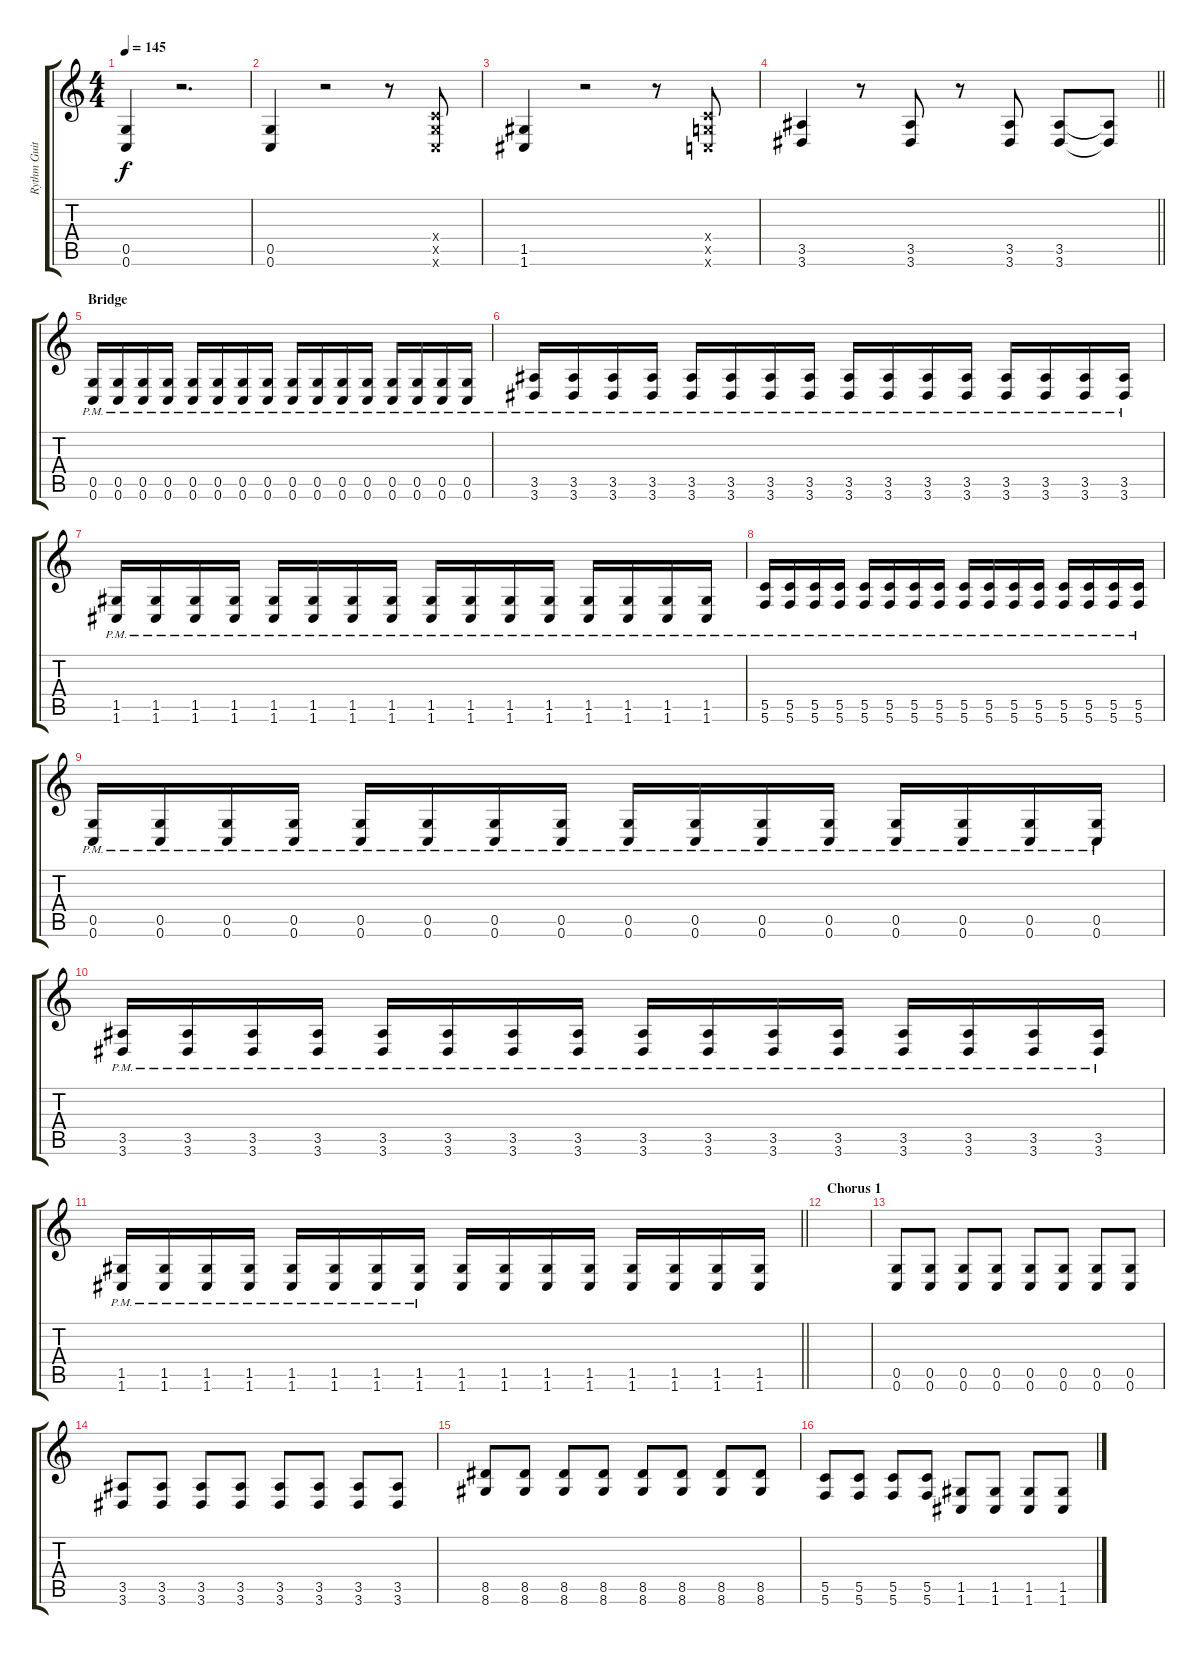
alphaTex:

\track ("Rythm Guitar (Sugi)" "Rythm Guit") {instrument distortionguitar}
\staff {score tabs}
\tuning (D4 A3 F3 C3 G2 C2) {hide}
\ts (4 4)
\tempo 145
\clef g2
\ks c
(0.5 0.6).4{dy f} r.2{d} |
(0.5 0.6).4 r.2 r.8 (0.4{x} 0.5{x} 0.6{x}).8 |
(1.5 1.6).4 r.2 r.8 (0.4{x} 0.5{x} 0.6{x}).8 |
\barLineRight lightlight
(3.5 3.6).4 r.8 (3.5 3.6).8 r.8 (3.5 3.6).8 (3.5 3.6).8 (3.5{t} 3.6{t}).8 |
\section ("" "Bridge")
(0.5{pm} 0.6{pm}).16 (0.5{pm} 0.6{pm}).16 (0.5{pm} 0.6{pm}).16 (0.5{pm} 0.6{pm}).16 (0.5{pm} 0.6{pm}).16 (0.5{pm} 0.6{pm}).16 (0.5{pm} 0.6{pm}).16 (0.5{pm} 0.6{pm}).16 (0.5{pm} 0.6{pm}).16 (0.5{pm} 0.6{pm}).16 (0.5{pm} 0.6{pm}).16 (0.5{pm} 0.6{pm}).16 (0.5{pm} 0.6{pm}).16 (0.5{pm} 0.6{pm}).16 (0.5{pm} 0.6{pm}).16 (0.5{pm} 0.6{pm}).16 |
(3.5{pm} 3.6{pm}).16 (3.5{pm} 3.6{pm}).16 (3.5{pm} 3.6{pm}).16 (3.5{pm} 3.6{pm}).16 (3.5{pm} 3.6{pm}).16 (3.5{pm} 3.6{pm}).16 (3.5{pm} 3.6{pm}).16 (3.5{pm} 3.6{pm}).16 (3.5{pm} 3.6{pm}).16 (3.5{pm} 3.6{pm}).16 (3.5{pm} 3.6{pm}).16 (3.5{pm} 3.6{pm}).16 (3.5{pm} 3.6{pm}).16 (3.5{pm} 3.6{pm}).16 (3.5{pm} 3.6{pm}).16 (3.5{pm} 3.6{pm}).16 |
(1.5{pm} 1.6{pm}).16 (1.5{pm} 1.6{pm}).16 (1.5{pm} 1.6{pm}).16 (1.5{pm} 1.6{pm}).16 (1.5{pm} 1.6{pm}).16 (1.5{pm} 1.6{pm}).16 (1.5{pm} 1.6{pm}).16 (1.5{pm} 1.6{pm}).16 (1.5{pm} 1.6{pm}).16 (1.5{pm} 1.6{pm}).16 (1.5{pm} 1.6{pm}).16 (1.5{pm} 1.6{pm}).16 (1.5{pm} 1.6{pm}).16 (1.5{pm} 1.6{pm}).16 (1.5{pm} 1.6{pm}).16 (1.5{pm} 1.6{pm}).16 |
(5.5{pm} 5.6{pm}).16 (5.5{pm} 5.6{pm}).16 (5.5{pm} 5.6{pm}).16 (5.5{pm} 5.6{pm}).16 (5.5{pm} 5.6{pm}).16 (5.5{pm} 5.6{pm}).16 (5.5{pm} 5.6{pm}).16 (5.5{pm} 5.6{pm}).16 (5.5{pm} 5.6{pm}).16 (5.5{pm} 5.6{pm}).16 (5.5{pm} 5.6{pm}).16 (5.5{pm} 5.6{pm}).16 (5.5{pm} 5.6{pm}).16 (5.5{pm} 5.6{pm}).16 (5.5{pm} 5.6{pm}).16 (5.5{pm} 5.6{pm}).16 |
(0.5{pm} 0.6{pm}).16 (0.5{pm} 0.6{pm}).16 (0.5{pm} 0.6{pm}).16 (0.5{pm} 0.6{pm}).16 (0.5{pm} 0.6{pm}).16 (0.5{pm} 0.6{pm}).16 (0.5{pm} 0.6{pm}).16 (0.5{pm} 0.6{pm}).16 (0.5{pm} 0.6{pm}).16 (0.5{pm} 0.6{pm}).16 (0.5{pm} 0.6{pm}).16 (0.5{pm} 0.6{pm}).16 (0.5{pm} 0.6{pm}).16 (0.5{pm} 0.6{pm}).16 (0.5{pm} 0.6{pm}).16 (0.5{pm} 0.6{pm}).16 |
(3.5{pm} 3.6{pm}).16 (3.5{pm} 3.6{pm}).16 (3.5{pm} 3.6{pm}).16 (3.5{pm} 3.6{pm}).16 (3.5{pm} 3.6{pm}).16 (3.5{pm} 3.6{pm}).16 (3.5{pm} 3.6{pm}).16 (3.5{pm} 3.6{pm}).16 (3.5{pm} 3.6{pm}).16 (3.5{pm} 3.6{pm}).16 (3.5{pm} 3.6{pm}).16 (3.5{pm} 3.6{pm}).16 (3.5{pm} 3.6{pm}).16 (3.5{pm} 3.6{pm}).16 (3.5{pm} 3.6{pm}).16 (3.5{pm} 3.6{pm}).16 |
\barLineRight lightlight
(1.5{pm} 1.6{pm}).16 (1.5{pm} 1.6{pm}).16 (1.5{pm} 1.6{pm}).16 (1.5{pm} 1.6{pm}).16 (1.5{pm} 1.6{pm}).16 (1.5{pm} 1.6{pm}).16 (1.5{pm} 1.6{pm}).16 (1.5{pm} 1.6{pm}).16 (1.5 1.6).16 (1.5 1.6).16 (1.5 1.6).16 (1.5 1.6).16 (1.5 1.6).16 (1.5 1.6).16 (1.5 1.6).16 (1.5 1.6).16 |
\section ("" "Chorus 1")
|
(0.5 0.6).8{balance 8} (0.5 0.6).8 (0.5 0.6).8 (0.5 0.6).8 (0.5 0.6).8 (0.5 0.6).8 (0.5 0.6).8 (0.5 0.6).8 |
(3.5 3.6).8 (3.5 3.6).8 (3.5 3.6).8 (3.5 3.6).8 (3.5 3.6).8 (3.5 3.6).8 (3.5 3.6).8 (3.5 3.6).8 |
(8.5 8.6).8 (8.5 8.6).8 (8.5 8.6).8 (8.5 8.6).8 (8.5 8.6).8 (8.5 8.6).8 (8.5 8.6).8 (8.5 8.6).8 |
(5.5 5.6).8 (5.5 5.6).8 (5.5 5.6).8 (5.5 5.6).8 (1.5 1.6).8 (1.5 1.6).8 (1.5 1.6).8 (1.5 1.6).8
